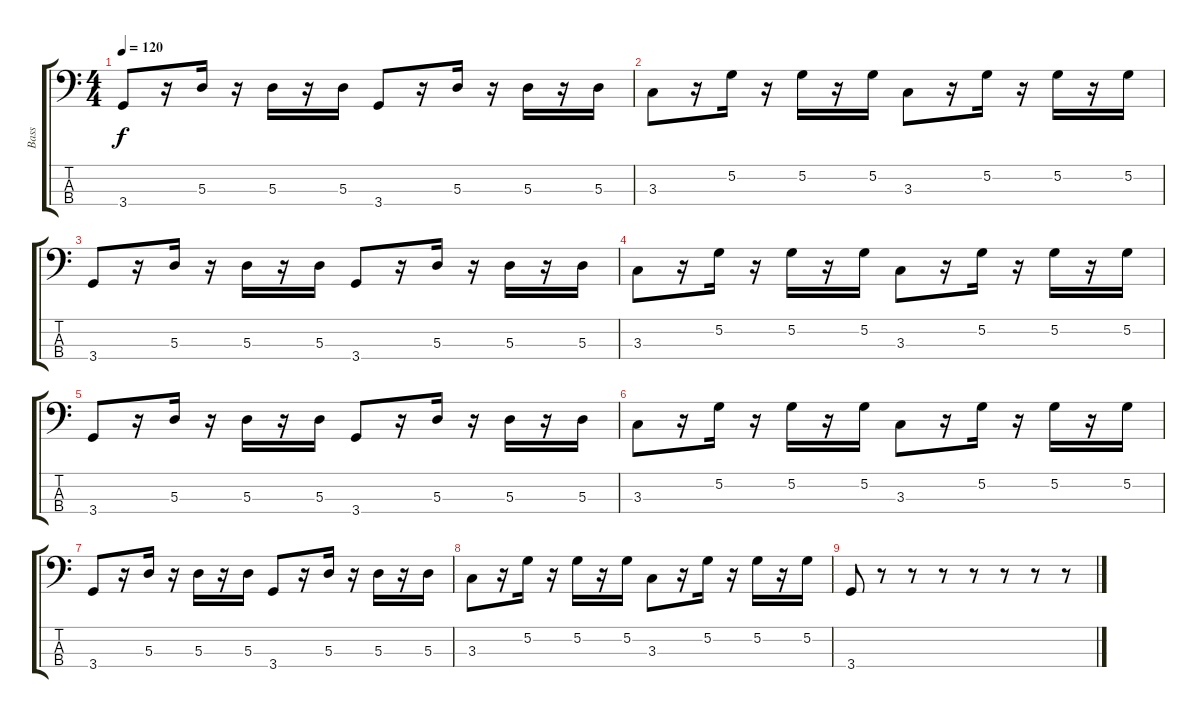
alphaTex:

\track ("Bass" "Bass") {instrument electricbasspick}
\staff {score tabs}
\tuning (G2 D2 A1 E1) {hide}
\ts (4 4)
\tempo 120
\clef f4
\ks c
3.4.8{dy f} r.16 5.3.16 r.16 5.3.16 r.16 5.3.16 3.4.8 r.16 5.3.16 r.16 5.3.16 r.16 5.3.16 |
3.3.8 r.16 5.2.16 r.16 5.2.16 r.16 5.2.16 3.3.8 r.16 5.2.16 r.16 5.2.16 r.16 5.2.16 |
3.4.8 r.16 5.3.16 r.16 5.3.16 r.16 5.3.16 3.4.8 r.16 5.3.16 r.16 5.3.16 r.16 5.3.16 |
3.3.8 r.16 5.2.16 r.16 5.2.16 r.16 5.2.16 3.3.8 r.16 5.2.16 r.16 5.2.16 r.16 5.2.16 |
3.4.8 r.16 5.3.16 r.16 5.3.16 r.16 5.3.16 3.4.8 r.16 5.3.16 r.16 5.3.16 r.16 5.3.16 |
3.3.8 r.16 5.2.16 r.16 5.2.16 r.16 5.2.16 3.3.8 r.16 5.2.16 r.16 5.2.16 r.16 5.2.16 |
3.4.8 r.16 5.3.16 r.16 5.3.16 r.16 5.3.16 3.4.8 r.16 5.3.16 r.16 5.3.16 r.16 5.3.16 |
3.3.8 r.16 5.2.16 r.16 5.2.16 r.16 5.2.16 3.3.8 r.16 5.2.16 r.16 5.2.16 r.16 5.2.16 |
3.4.8 r.8 r.8 r.8 r.8 r.8 r.8 r.8
